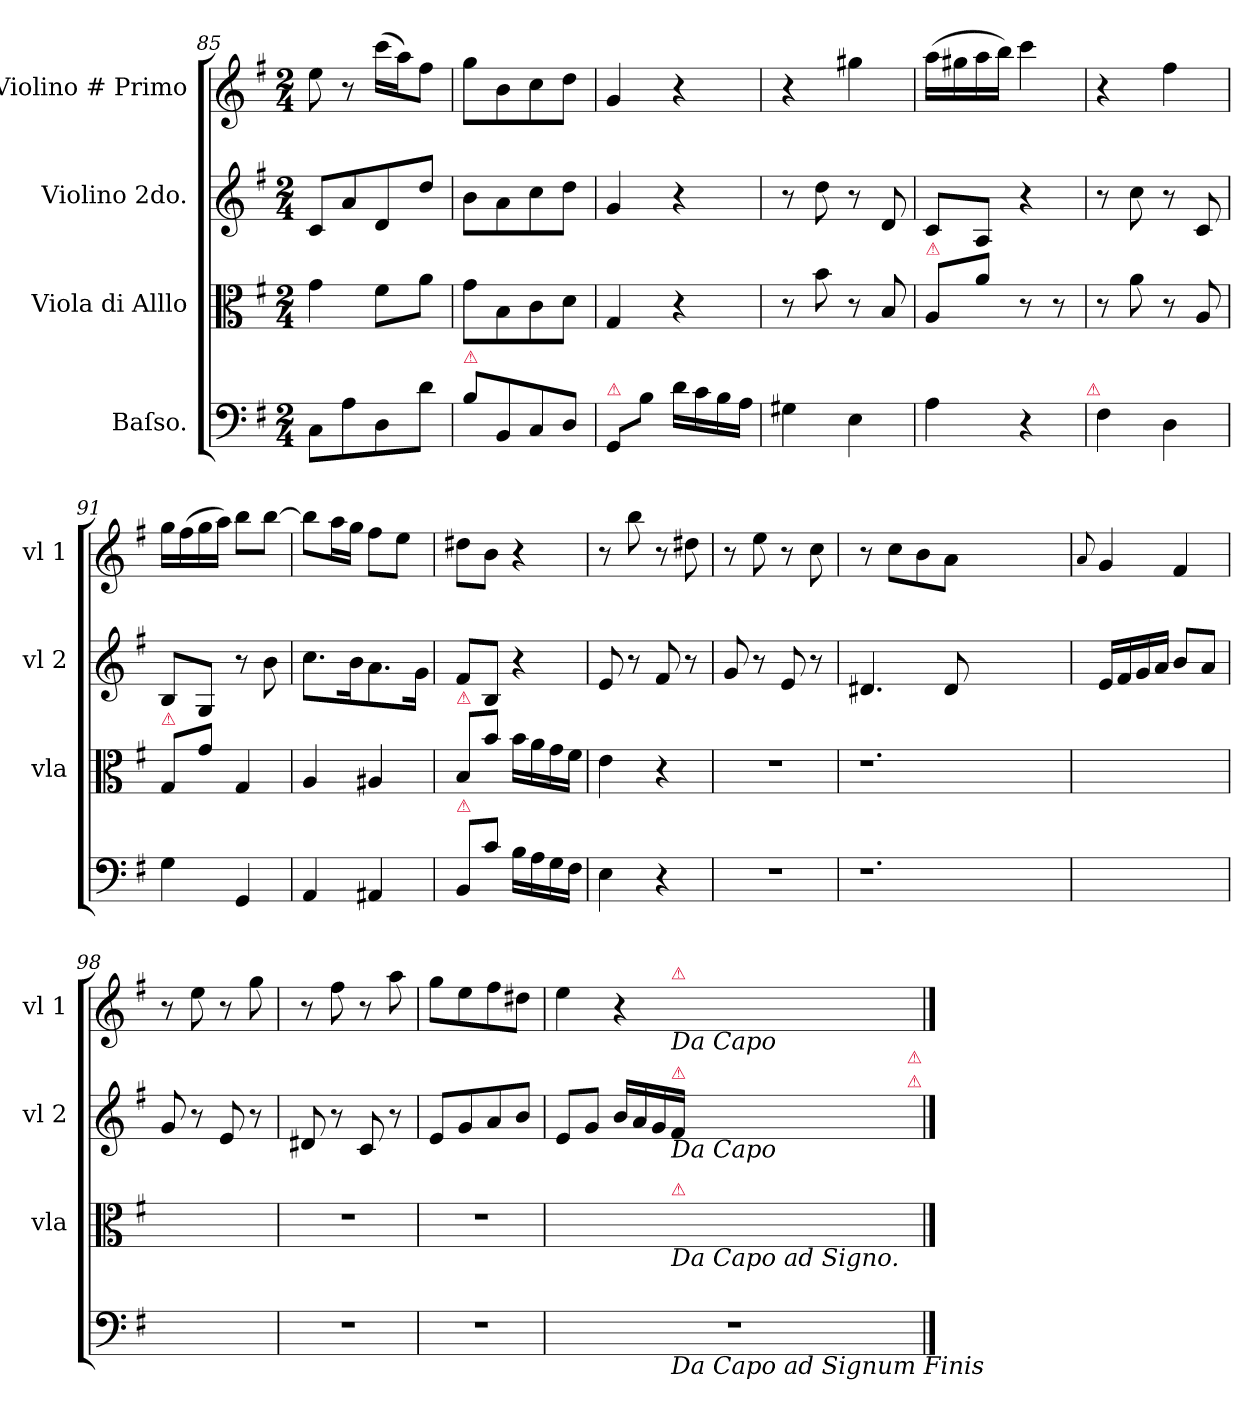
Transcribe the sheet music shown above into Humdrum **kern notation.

**kern	**kern	**kern	**kern
*part4	*part3	*part2	*part1
*staff4	*staff3	*staff2	*staff1
*I"Baſso.	*I"Viola di Alllo	*I"Violino 2do.	*I"Violino # Primo
*	*I'vla	*I'vl 2	*I'vl 1
*clefF4	*clefC3	*clefG2	*clefG2
*k[f#]	*k[f#]	*k[f#]	*k[f#]
*M2/4	*M2/4	*M2/4	*M2/4
=85	=85	=85	=85
8CL	4g	8cL	8ee
8A	.	8a	8r
8D	8f#L	8d	(>16cccLL
.	.	.	16aaJ)
8dJ	8aJ	8ddJ	8ff#J
=86	=86	=86	=86
!LO:TX:a:color=crimson:t=⚠	!	!	!
8B\L	8gL	8bL	8ggL
8BB/	8B	8a	8b
8C/	8c	8cc	8cc
8D/J	8dJ	8ddJ	8ddJ
=87	=87	=87	=87
!LO:TX:a:color=crimson:t=⚠	!	!	!
8GG/L	4G	4g	4g
8B\J	.	.	.
16dLL	4r	4r	4r
16c	.	.	.
16B	.	.	.
16AJJ	.	.	.
=88	=88	=88	=88
4G#X	8r	8r	4r
.	8b	8dd	.
4E	8r	8r	4gg#X
.	8B	8d	.
=89	=89	=89	=89
!	!LO:TX:a:color=crimson:t=⚠	!	!
4A	8A/L	8cL	(>16aaLL
.	.	.	16gg#X
.	8a\J	8AJ	16aa
.	.	.	16bbJJ)
4r	8r	4r	4ccc
.	8r	.	.
!LO:TX:a:color=crimson:t=⚠	!	!	!
=90	=90	=90	=90
4F#	8r	8r	4r
.	8a	8cc	.
4D	8r	8r	4ff#
.	8A	8c	.
=91	=91	=91	=91
!	!LO:TX:a:color=crimson:t=⚠	!	!
4G	8G/L	8BL	16ggLL
.	.	.	(>16ff#
.	8g\J	8GJ	16gg
.	.	.	16aaJJ)
4GG	4G	8r	8bbL
.	.	8b	[8bbJ
=92	=92	=92	=92
4AA	4A	8.cc\L	8bbL]
.	.	.	16aaL
.	.	16b\K	16ggJJ
4AA#X	4A#X	8.a\	8ff#L
.	.	.	8eeJ
.	.	16g\Jk	.
=93	=93	=93	=93
!	!LO:TX:a:color=crimson:t=⚠	!	!
!LO:TX:a:color=crimson:t=⚠	!	!	!
8BB/L	8B/L	8f#L	8dd#XL
8c\J	8b\J	8BJ	8bJ
16BLL	16bLL	4r	4r
16A	16a	.	.
16G	16g	.	.
16F#JJ	16f#JJ	.	.
=94	=94	=94	=94
4E	4e	8e	8r
.	.	8r	8bb
4r	4r	8f#	8r
.	.	8r	8dd#X
=95	=95	=95	=95
2r	2r	8g	8r
.	.	8r	8ee
.	.	8e	8r
.	.	8r	8cc
=96	=96	=96	=96
1.r	1.r	4.d#X	8r
.	.	.	8ccL
.	.	.	8b
.	.	8d#	8aJ
.	.	1ryy	1ryy
=97	=97	=97	=97
.	.	.	8qqa/
2ryy	2ryy	16eLL	4g
.	.	16f#	.
.	.	16g	.
.	.	16aJJ	.
.	.	8bL	4f#
.	.	8aJ	.
=98	=98	=98	=98
2ryy	2ryy	8g	8r
.	.	8r	8ee
.	.	8e	8r
.	.	8r	8gg
=99	=99	=99	=99
2r	2r	8d#X	8r
.	.	8r	8ff#
.	.	8c	8r
.	.	8r	8aa
=100	=100	=100	=100
2r	2r	8eL	8ggL
.	.	8g	8ee
.	.	8a	8ff#
.	.	8bJ	8dd#XJ
=101	=101	=101	=101
!	!LO:TX:a:color=crimson:t=⚠	!	!
*^	*^	*	*^
2r	4..ryy	2ryy	4..ryy	8eL	4ee	4..ryy
.	.	.	.	8gJ	.	.
.	.	.	.	16bLL	4r	.
.	.	.	.	16a	.	.
.	.	.	.	16g	.	.
!	!	!	!	!	!	!LO:TX:a:color=crimson:t=⚠
!	!	!	!	!	!	!LO:TX:b:i:t=Da Capo
!	!	!	!	!LO:TX:a:color=crimson:t=⚠	!	!
!	!	!	!	!LO:TX:b:i:t=Da Capo	!	!
!	!	!	!LO:TX:a:color=crimson:t=⚠	!	!	!
!	!	!	!LO:TX:b:i:t=Da Capo ad Signo.	!	!	!
!	!LO:TX:b:i:t=Da Capo ad Signum Finis	!	!	!	!	!
.	16ryy	.	16ryy	16f#JJ	.	16ryy
!	!	!	!	!	!LO:TX:a:color=crimson:t=⚠	!
!	!	!	!	!	!LO:TX:a:color=crimson:t=⚠	!
!	!	!	!	!LO:TX:a:color=crimson:t=⚠	!	!
!	!	!	!	!LO:TX:a:color=crimson:t=⚠	!	!
!	!	!LO:TX:a:color=crimson:t=⚠	!	!	!	!
!LO:TX:a:color=crimson:t=⚠	!	!	!	!	!	!
*v	*v	*	*	*	*v	*v
*	*v	*v	*	*
==	==	==	==
*-	*-	*-	*-
